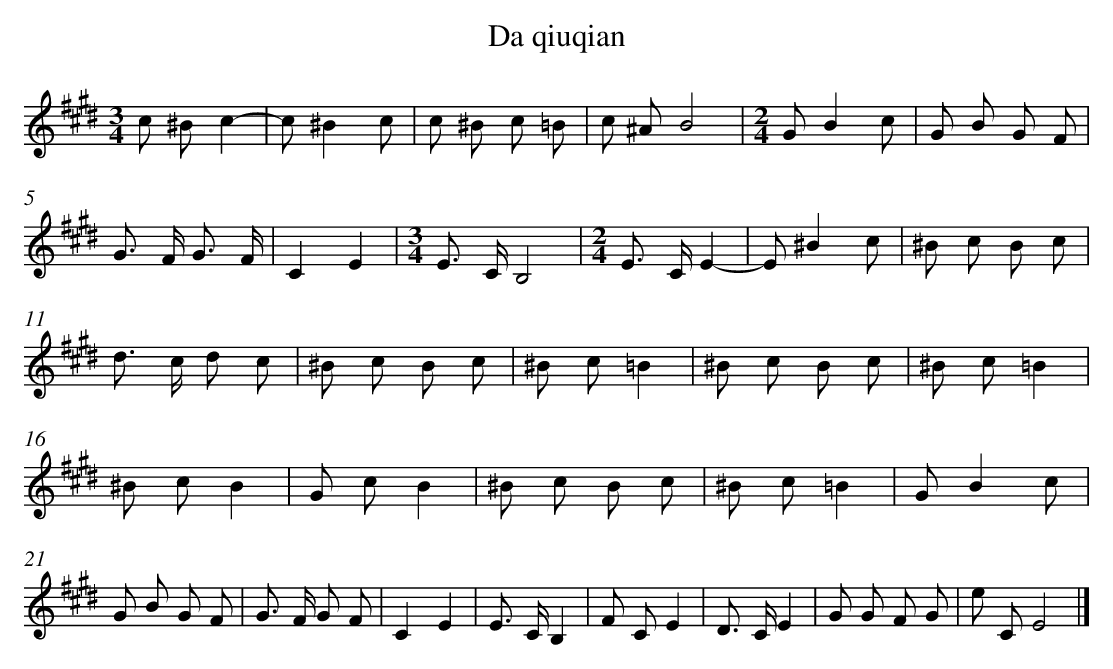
X:1
T: Da qiuqian
L: 1/8
M: 3/4
K: E
c ^Bc2- [I:setbarnb 1]|
c^B2c |
c ^B c =B |
c ^AB4 |
[M:2/4]GB2c |
G B G F |
G> F G3/ F/ |
C2E2 |
[M:3/4]E> CB,4 |
[M:2/4]E> CE2- |
E^B2c |
^B c B c |
d> c d c |
^B c B c |
^B c=B2 |
^B c B c |
^B c=B2 |
^B cB2 |
G cB2 |
^B c B c |
^B c=B2 |
GB2c |
G B G F |
G> F G F |
C2E2 |
E> CB,2 |
F CE2 |
D> CE2 |
G G F G |
e CE4 |]
